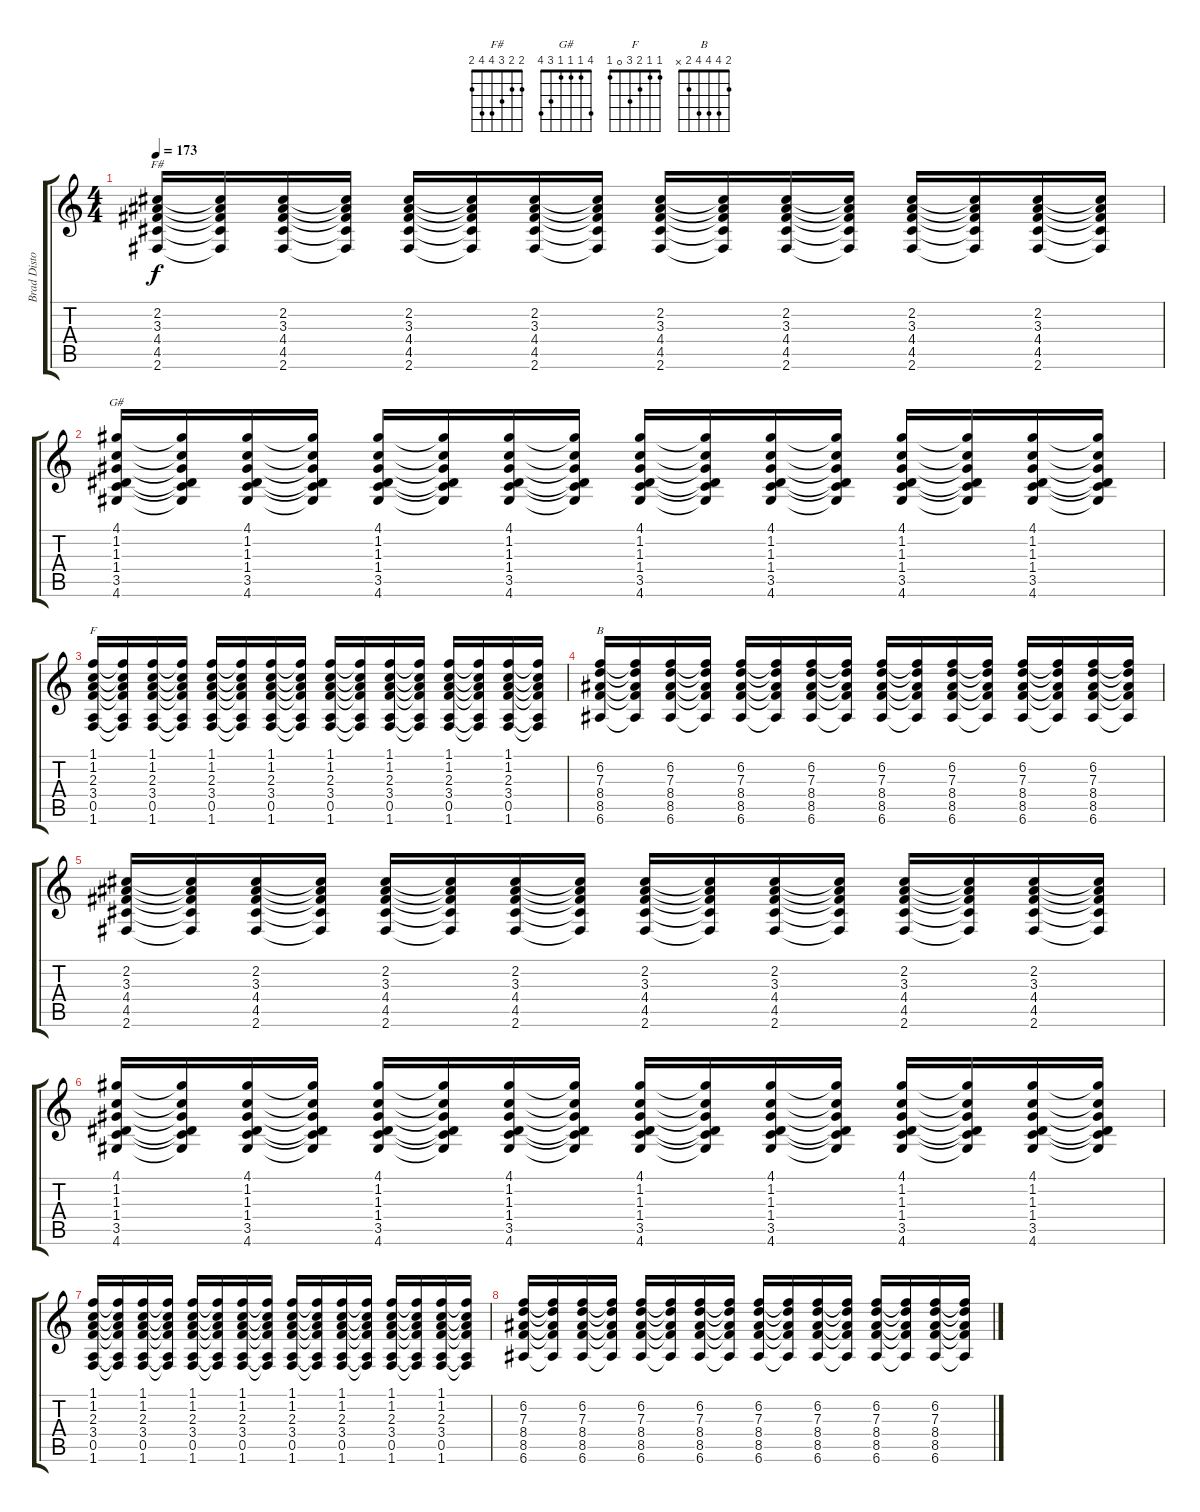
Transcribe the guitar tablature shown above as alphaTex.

\track ("Brad Distortion Guitar" "Brad Disto") {instrument distortionguitar}
\staff {score tabs}
\tuning (E4 B3 G3 D3 A2 E2) {hide}
\chord ("F#" 2 2 3 4 4 2)
\chord ("G#" 4 1 1 1 3 4)
\chord ("F" 1 1 2 3 0 1)
\chord ("B" 2 4 4 4 2 x)
\ts (4 4)
\tempo 173
\clef g2
\ks c
(2.2 3.3 4.4 4.5 2.6).16{ch "F#" dy f} (2.2{t} 3.3{t} 4.4{t} 4.5{t} 2.6{t}).16 (2.2 3.3 4.4 4.5 2.6).16 (2.2{t} 3.3{t} 4.4{t} 4.5{t} 2.6{t}).16 (2.2 3.3 4.4 4.5 2.6).16 (2.2{t} 3.3{t} 4.4{t} 4.5{t} 2.6{t}).16 (2.2 3.3 4.4 4.5 2.6).16 (2.2{t} 3.3{t} 4.4{t} 4.5{t} 2.6{t}).16 (2.2 3.3 4.4 4.5 2.6).16 (2.2{t} 3.3{t} 4.4{t} 4.5{t} 2.6{t}).16 (2.2 3.3 4.4 4.5 2.6).16 (2.2{t} 3.3{t} 4.4{t} 4.5{t} 2.6{t}).16 (2.2 3.3 4.4 4.5 2.6).16 (2.2{t} 3.3{t} 4.4{t} 4.5{t} 2.6{t}).16 (2.2 3.3 4.4 4.5 2.6).16 (2.2{t} 3.3{t} 4.4{t} 4.5{t} 2.6{t}).16 |
(4.1 1.2 1.3 1.4 3.5 4.6).16{ch "G#"} (4.1{t} 1.2{t} 1.3{t} 1.4{t} 3.5{t} 4.6{t}).16 (4.1 1.2 1.3 1.4 3.5 4.6).16 (4.1{t} 1.2{t} 1.3{t} 1.4{t} 3.5{t} 4.6{t}).16 (4.1 1.2 1.3 1.4 3.5 4.6).16 (4.1{t} 1.2{t} 1.3{t} 1.4{t} 3.5{t} 4.6{t}).16 (4.1 1.2 1.3 1.4 3.5 4.6).16 (4.1{t} 1.2{t} 1.3{t} 1.4{t} 3.5{t} 4.6{t}).16 (4.1 1.2 1.3 1.4 3.5 4.6).16 (4.1{t} 1.2{t} 1.3{t} 1.4{t} 3.5{t} 4.6{t}).16 (4.1 1.2 1.3 1.4 3.5 4.6).16 (4.1{t} 1.2{t} 1.3{t} 1.4{t} 3.5{t} 4.6{t}).16 (4.1 1.2 1.3 1.4 3.5 4.6).16 (4.1{t} 1.2{t} 1.3{t} 1.4{t} 3.5{t} 4.6{t}).16 (4.1 1.2 1.3 1.4 3.5 4.6).16 (4.1{t} 1.2{t} 1.3{t} 1.4{t} 3.5{t} 4.6{t}).16 |
(1.1 1.2 2.3 3.4 0.5 1.6).16{ch "F"} (1.1{t} 1.2{t} 2.3{t} 3.4{t} 0.5{t} 1.6{t}).16 (1.1 1.2 2.3 3.4 0.5 1.6).16 (1.1{t} 1.2{t} 2.3{t} 3.4{t} 0.5{t} 1.6{t}).16 (1.1 1.2 2.3 3.4 0.5 1.6).16 (1.1{t} 1.2{t} 2.3{t} 3.4{t} 0.5{t} 1.6{t}).16 (1.1 1.2 2.3 3.4 0.5 1.6).16 (1.1{t} 1.2{t} 2.3{t} 3.4{t} 0.5{t} 1.6{t}).16 (1.1 1.2 2.3 3.4 0.5 1.6).16 (1.1{t} 1.2{t} 2.3{t} 3.4{t} 0.5{t} 1.6{t}).16 (1.1 1.2 2.3 3.4 0.5 1.6).16 (1.1{t} 1.2{t} 2.3{t} 3.4{t} 0.5{t} 1.6{t}).16 (1.1 1.2 2.3 3.4 0.5 1.6).16 (1.1{t} 1.2{t} 2.3{t} 3.4{t} 0.5{t} 1.6{t}).16 (1.1 1.2 2.3 3.4 0.5 1.6).16 (1.1{t} 1.2{t} 2.3{t} 3.4{t} 0.5{t} 1.6{t}).16 |
(6.2 7.3 8.4 8.5 6.6).16{ch "B"} (6.2{t} 7.3{t} 8.4{t} 8.5{t} 6.6{t}).16 (6.2 7.3 8.4 8.5 6.6).16 (6.2{t} 7.3{t} 8.4{t} 8.5{t} 6.6{t}).16 (6.2 7.3 8.4 8.5 6.6).16 (6.2{t} 7.3{t} 8.4{t} 8.5{t} 6.6{t}).16 (6.2 7.3 8.4 8.5 6.6).16 (6.2{t} 7.3{t} 8.4{t} 8.5{t} 6.6{t}).16 (6.2 7.3 8.4 8.5 6.6).16 (6.2{t} 7.3{t} 8.4{t} 8.5{t} 6.6{t}).16 (6.2 7.3 8.4 8.5 6.6).16 (6.2{t} 7.3{t} 8.4{t} 8.5{t} 6.6{t}).16 (6.2 7.3 8.4 8.5 6.6).16 (6.2{t} 7.3{t} 8.4{t} 8.5{t} 6.6{t}).16 (6.2 7.3 8.4 8.5 6.6).16 (6.2{t} 7.3{t} 8.4{t} 8.5{t} 6.6{t}).16 |
(2.2 3.3 4.4 4.5 2.6).16 (2.2{t} 3.3{t} 4.4{t} 4.5{t} 2.6{t}).16 (2.2 3.3 4.4 4.5 2.6).16 (2.2{t} 3.3{t} 4.4{t} 4.5{t} 2.6{t}).16 (2.2 3.3 4.4 4.5 2.6).16 (2.2{t} 3.3{t} 4.4{t} 4.5{t} 2.6{t}).16 (2.2 3.3 4.4 4.5 2.6).16 (2.2{t} 3.3{t} 4.4{t} 4.5{t} 2.6{t}).16 (2.2 3.3 4.4 4.5 2.6).16 (2.2{t} 3.3{t} 4.4{t} 4.5{t} 2.6{t}).16 (2.2 3.3 4.4 4.5 2.6).16 (2.2{t} 3.3{t} 4.4{t} 4.5{t} 2.6{t}).16 (2.2 3.3 4.4 4.5 2.6).16 (2.2{t} 3.3{t} 4.4{t} 4.5{t} 2.6{t}).16 (2.2 3.3 4.4 4.5 2.6).16 (2.2{t} 3.3{t} 4.4{t} 4.5{t} 2.6{t}).16 |
(4.1 1.2 1.3 1.4 3.5 4.6).16 (4.1{t} 1.2{t} 1.3{t} 1.4{t} 3.5{t} 4.6{t}).16 (4.1 1.2 1.3 1.4 3.5 4.6).16 (4.1{t} 1.2{t} 1.3{t} 1.4{t} 3.5{t} 4.6{t}).16 (4.1 1.2 1.3 1.4 3.5 4.6).16 (4.1{t} 1.2{t} 1.3{t} 1.4{t} 3.5{t} 4.6{t}).16 (4.1 1.2 1.3 1.4 3.5 4.6).16 (4.1{t} 1.2{t} 1.3{t} 1.4{t} 3.5{t} 4.6{t}).16 (4.1 1.2 1.3 1.4 3.5 4.6).16 (4.1{t} 1.2{t} 1.3{t} 1.4{t} 3.5{t} 4.6{t}).16 (4.1 1.2 1.3 1.4 3.5 4.6).16 (4.1{t} 1.2{t} 1.3{t} 1.4{t} 3.5{t} 4.6{t}).16 (4.1 1.2 1.3 1.4 3.5 4.6).16 (4.1{t} 1.2{t} 1.3{t} 1.4{t} 3.5{t} 4.6{t}).16 (4.1 1.2 1.3 1.4 3.5 4.6).16 (4.1{t} 1.2{t} 1.3{t} 1.4{t} 3.5{t} 4.6{t}).16 |
(1.1 1.2 2.3 3.4 0.5 1.6).16 (1.1{t} 1.2{t} 2.3{t} 3.4{t} 0.5{t} 1.6{t}).16 (1.1 1.2 2.3 3.4 0.5 1.6).16 (1.1{t} 1.2{t} 2.3{t} 3.4{t} 0.5{t} 1.6{t}).16 (1.1 1.2 2.3 3.4 0.5 1.6).16 (1.1{t} 1.2{t} 2.3{t} 3.4{t} 0.5{t} 1.6{t}).16 (1.1 1.2 2.3 3.4 0.5 1.6).16 (1.1{t} 1.2{t} 2.3{t} 3.4{t} 0.5{t} 1.6{t}).16 (1.1 1.2 2.3 3.4 0.5 1.6).16 (1.1{t} 1.2{t} 2.3{t} 3.4{t} 0.5{t} 1.6{t}).16 (1.1 1.2 2.3 3.4 0.5 1.6).16 (1.1{t} 1.2{t} 2.3{t} 3.4{t} 0.5{t} 1.6{t}).16 (1.1 1.2 2.3 3.4 0.5 1.6).16 (1.1{t} 1.2{t} 2.3{t} 3.4{t} 0.5{t} 1.6{t}).16 (1.1 1.2 2.3 3.4 0.5 1.6).16 (1.1{t} 1.2{t} 2.3{t} 3.4{t} 0.5{t} 1.6{t}).16 |
(6.2 7.3 8.4 8.5 6.6).16 (6.2{t} 7.3{t} 8.4{t} 8.5{t} 6.6{t}).16 (6.2 7.3 8.4 8.5 6.6).16 (6.2{t} 7.3{t} 8.4{t} 8.5{t} 6.6{t}).16 (6.2 7.3 8.4 8.5 6.6).16 (6.2{t} 7.3{t} 8.4{t} 8.5{t} 6.6{t}).16 (6.2 7.3 8.4 8.5 6.6).16 (6.2{t} 7.3{t} 8.4{t} 8.5{t} 6.6{t}).16 (6.2 7.3 8.4 8.5 6.6).16 (6.2{t} 7.3{t} 8.4{t} 8.5{t} 6.6{t}).16 (6.2 7.3 8.4 8.5 6.6).16 (6.2{t} 7.3{t} 8.4{t} 8.5{t} 6.6{t}).16 (6.2 7.3 8.4 8.5 6.6).16 (6.2{t} 7.3{t} 8.4{t} 8.5{t} 6.6{t}).16 (6.2 7.3 8.4 8.5 6.6).16 (6.2{t} 7.3{t} 8.4{t} 8.5{t} 6.6{t}).16
